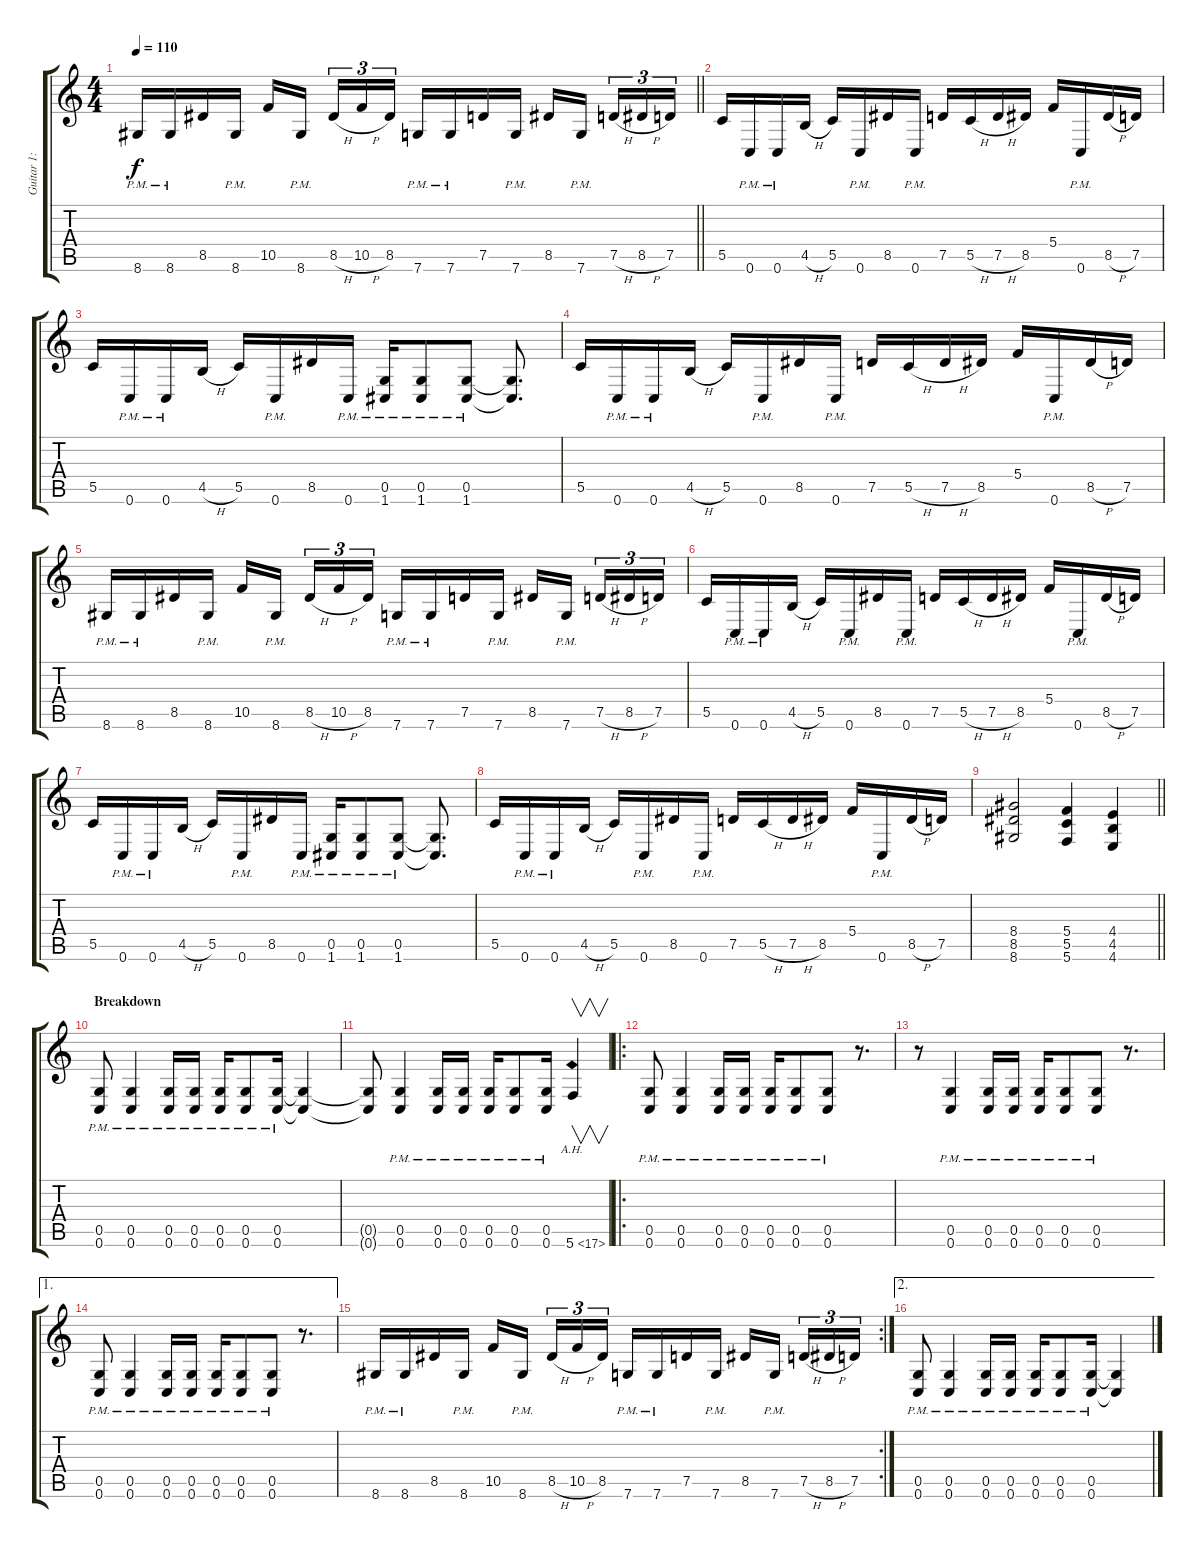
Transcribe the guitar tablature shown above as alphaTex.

\track ("Guitar 1: Simon" "Guitar 1: ") {instrument distortionguitar}
\staff {score tabs}
\tuning (D4 A3 F3 C3 G2 C2) {hide}
\ts (4 4)
\tempo 110
\clef g2
\barLineRight lightlight
\ks c
8.6{pm}.16{dy f} 8.6{pm}.16 8.5.16 8.6{pm}.16 10.5.16 8.6{pm}.16{beam splitsecondary} 8.5{h}.16{tu (3 2)} 10.5{h}.16{tu (3 2)} 8.5.16{tu (3 2)} 7.6{pm}.16 7.6{pm}.16 7.5.16 7.6{pm}.16 8.5.16 7.6{pm}.16{beam splitsecondary} 7.5{h}.16{tu (3 2)} 8.5{h}.16{tu (3 2)} 7.5.16{tu (3 2)} |
\section ("" "")
5.5.16 0.6{pm}.16 0.6{pm}.16 4.5{h}.16 5.5.16 0.6{pm}.16 8.5.16 0.6{pm}.16 7.5.16 5.5{h}.16 7.5{h}.16 8.5.16 5.4.16 0.6{pm}.16 8.5{h}.16 7.5.16 |
5.5.16 0.6{pm}.16 0.6{pm}.16 4.5{h}.16 5.5.16 0.6{pm}.16 8.5.16 0.6{pm}.16 (0.5{pm} 1.6).16 (0.5{pm} 1.6).8 (0.5{pm} 1.6).8 (0.5{t} 1.6{t}).8{d} |
5.5.16 0.6{pm}.16 0.6{pm}.16 4.5{h}.16 5.5.16 0.6{pm}.16 8.5.16 0.6{pm}.16 7.5.16 5.5{h}.16 7.5{h}.16 8.5.16 5.4.16 0.6{pm}.16 8.5{h}.16 7.5.16 |
8.6{pm}.16 8.6{pm}.16 8.5.16 8.6{pm}.16 10.5.16 8.6{pm}.16{beam splitsecondary} 8.5{h}.16{tu (3 2)} 10.5{h}.16{tu (3 2)} 8.5.16{tu (3 2)} 7.6{pm}.16 7.6{pm}.16 7.5.16 7.6{pm}.16 8.5.16 7.6{pm}.16{beam splitsecondary} 7.5{h}.16{tu (3 2)} 8.5{h}.16{tu (3 2)} 7.5.16{tu (3 2)} |
5.5.16 0.6{pm}.16 0.6{pm}.16 4.5{h}.16 5.5.16 0.6{pm}.16 8.5.16 0.6{pm}.16 7.5.16 5.5{h}.16 7.5{h}.16 8.5.16 5.4.16 0.6{pm}.16 8.5{h}.16 7.5.16 |
5.5.16 0.6{pm}.16 0.6{pm}.16 4.5{h}.16 5.5.16 0.6{pm}.16 8.5.16 0.6{pm}.16 (0.5{pm} 1.6).16 (0.5{pm} 1.6).8 (0.5{pm} 1.6).8 (0.5{t} 1.6{t}).8{d} |
5.5.16 0.6{pm}.16 0.6{pm}.16 4.5{h}.16 5.5.16 0.6{pm}.16 8.5.16 0.6{pm}.16 7.5.16 5.5{h}.16 7.5{h}.16 8.5.16 5.4.16 0.6{pm}.16 8.5{h}.16 7.5.16 |
\barLineRight lightlight
(8.4 8.5 8.6).2 (5.4 5.5 5.6).4 (4.4 4.5 4.6).4 |
\section ("" "Breakdown")
(0.5{pm} 0.6).8 (0.5{pm} 0.6).4 (0.5{pm} 0.6).16 (0.5{pm} 0.6).16 (0.5{pm} 0.6).16 (0.5{pm} 0.6).8 (0.5{pm} 0.6).16 (0.5{t} 0.6{t}).4 |
(0.5{t} 0.6{t}).8 (0.5{pm} 0.6).4 (0.5{pm} 0.6).16 (0.5{pm} 0.6).16 (0.5{pm} 0.6).16 (0.5{pm} 0.6).8 (0.5{pm} 0.6).16 5.6{ah 12}.4{v} |
\ro
(0.5{pm} 0.6).8 (0.5{pm} 0.6).4 (0.5{pm} 0.6).16 (0.5{pm} 0.6).16 (0.5{pm} 0.6).16 (0.5{pm} 0.6).8 (0.5{pm} 0.6).8 r.8{d} |
r.8 (0.5{pm} 0.6).4 (0.5{pm} 0.6).16 (0.5{pm} 0.6).16 (0.5{pm} 0.6).16 (0.5{pm} 0.6).8 (0.5{pm} 0.6).8 r.8{d} |
\ae 1
(0.5{pm} 0.6).8 (0.5{pm} 0.6).4 (0.5{pm} 0.6).16 (0.5{pm} 0.6).16 (0.5{pm} 0.6).16 (0.5{pm} 0.6).8 (0.5{pm} 0.6).8 r.8{d} |
\rc 2
8.6{pm}.16 8.6{pm}.16 8.5.16 8.6{pm}.16 10.5.16 8.6{pm}.16{beam splitsecondary} 8.5{h}.16{tu (3 2)} 10.5{h}.16{tu (3 2)} 8.5.16{tu (3 2)} 7.6{pm}.16 7.6{pm}.16 7.5.16 7.6{pm}.16 8.5.16 7.6{pm}.16{beam splitsecondary} 7.5{h}.16{tu (3 2)} 8.5{h}.16{tu (3 2)} 7.5.16{tu (3 2)} |
\ae 2
(0.5{pm} 0.6).8 (0.5{pm} 0.6).4 (0.5{pm} 0.6).16 (0.5{pm} 0.6).16 (0.5{pm} 0.6).16 (0.5{pm} 0.6).8 (0.5{pm} 0.6).16 (0.5{t} 0.6{t}).4
